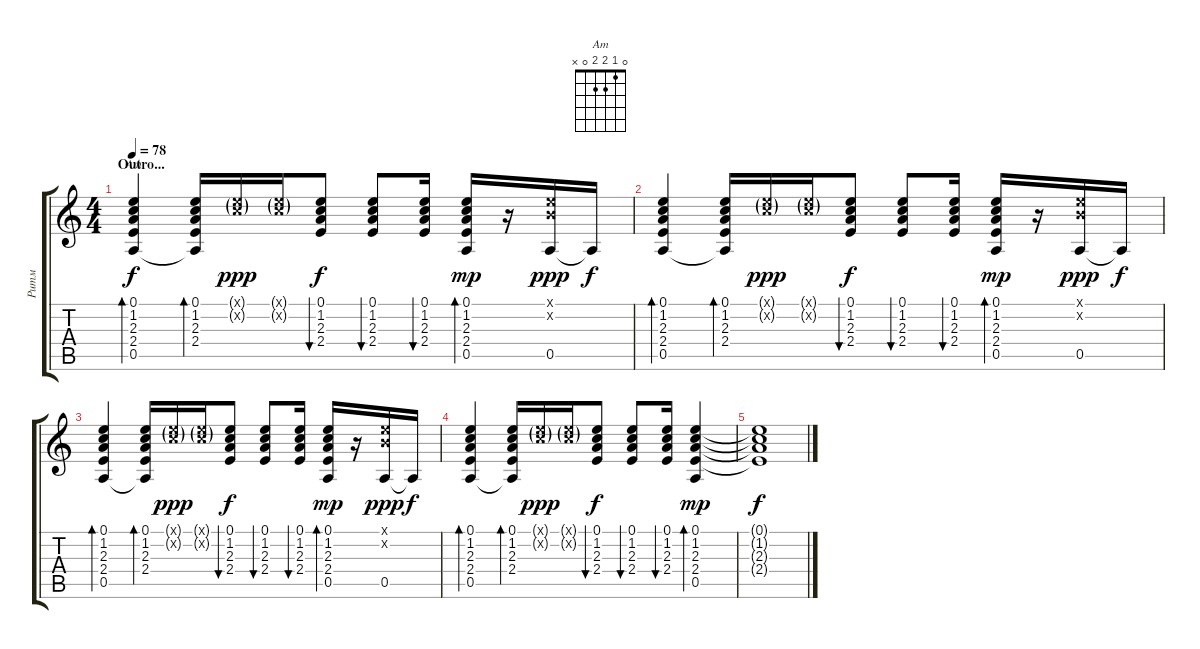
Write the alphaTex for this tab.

\track ("Ритм" "Ритм") {instrument acousticguitarsteel}
\staff {score tabs}
\tuning (E4 B3 G3 D3 A2 E2) {hide}
\chord ("Am" 0 1 2 2 0 x)
\ts (4 4)
\section ("" "Outro...")
\tempo 78
\clef g2
\ks c
(0.1 1.2 2.3 2.4 0.5).4{bd 30 ch "Am" dy f} (0.1 1.2 2.3 2.4 0.5{t}).16{bd 30} (0.1{g x} 1.2{g x}).16{dy ppp} (0.1{g x} 1.2{g x}).16 (0.1 1.2 2.3 2.4).8{bu 30 dy f} (0.1 1.2 2.3 2.4).8{bu 30} (0.1 1.2 2.3 2.4).16{bu 30} (0.1 1.2 2.3 2.4 0.5).16{bd 30 dy mp} r.16 (0.1{x} 0.2{x} 0.5).16{dy ppp} 0.5{t}.16{dy f} |
(0.1 1.2 2.3 2.4 0.5).4{bd 30} (0.1 1.2 2.3 2.4 0.5{t}).16{bd 30} (0.1{g x} 1.2{g x}).16{dy ppp} (0.1{g x} 1.2{g x}).16 (0.1 1.2 2.3 2.4).8{bu 30 dy f} (0.1 1.2 2.3 2.4).8{bu 30} (0.1 1.2 2.3 2.4).16{bu 30} (0.1 1.2 2.3 2.4 0.5).16{bd 30 dy mp} r.16 (0.1{x} 0.2{x} 0.5).16{dy ppp} 0.5{t}.16{dy f} |
(0.1 1.2 2.3 2.4 0.5).4{bd 30} (0.1 1.2 2.3 2.4 0.5{t}).16{bd 30} (0.1{g x} 1.2{g x}).16{dy ppp} (0.1{g x} 1.2{g x}).16 (0.1 1.2 2.3 2.4).8{bu 30 dy f} (0.1 1.2 2.3 2.4).8{bu 30} (0.1 1.2 2.3 2.4).16{bu 30} (0.1 1.2 2.3 2.4 0.5).16{bd 30 dy mp} r.16 (0.1{x} 0.2{x} 0.5).16{dy ppp} 0.5{t}.16{dy f} |
(0.1 1.2 2.3 2.4 0.5).4{bd 30 volume 1} (0.1 1.2 2.3 2.4 0.5{t}).16{bd 30} (0.1{g x} 1.2{g x}).16{dy ppp} (0.1{g x} 1.2{g x}).16 (0.1 1.2 2.3 2.4).8{bu 30 dy f} (0.1 1.2 2.3 2.4).8{bu 30} (0.1 1.2 2.3 2.4).16{bu 30} (0.1 1.2 2.3 2.4 0.5).4{bd 30 dy mp} |
(0.1{t} 1.2{t} 2.3{t} 2.4{t}).1{dy f}
